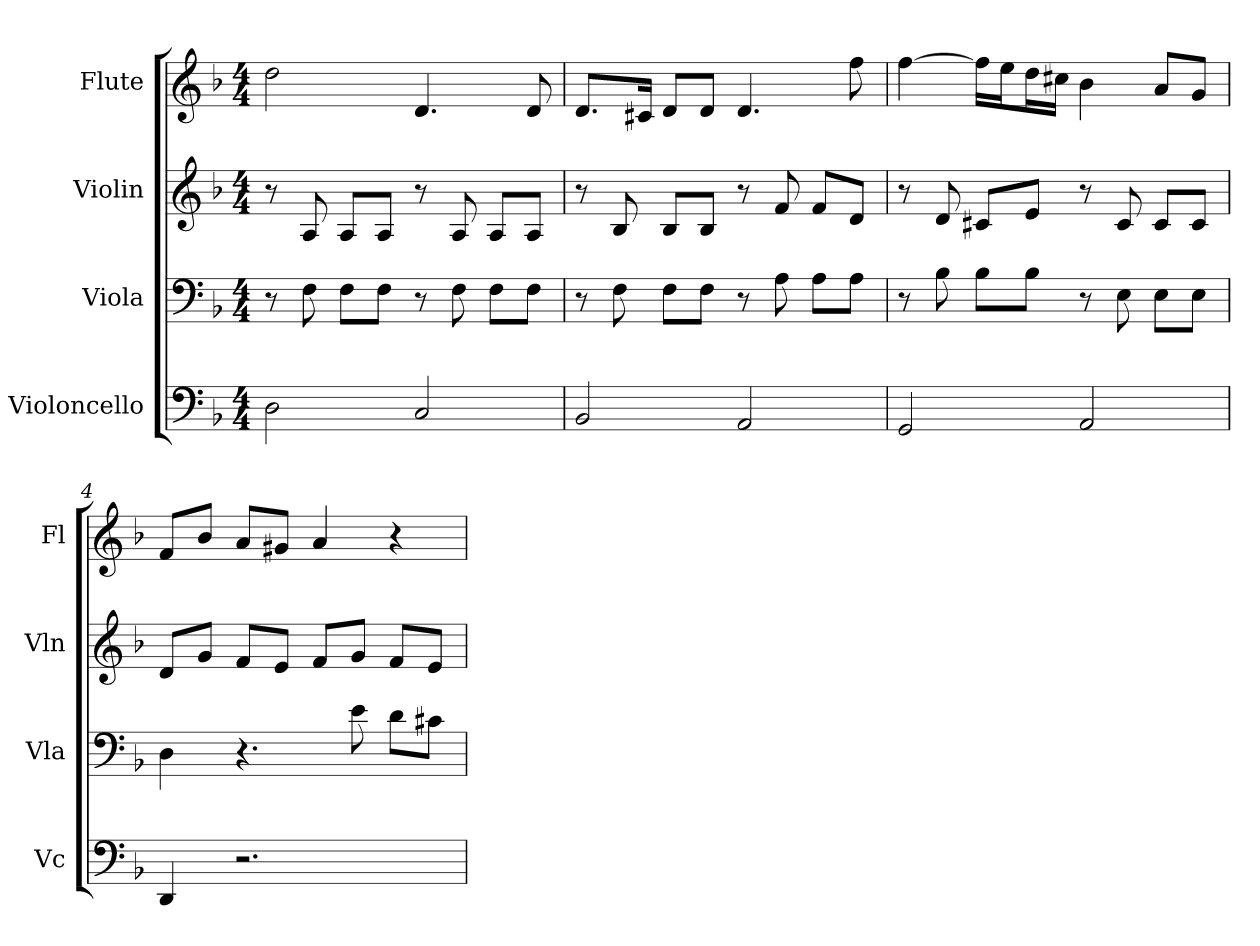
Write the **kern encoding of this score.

**kern	**kern	**kern	**kern
*part4	*part3	*part2	*part1
*staff4	*staff3	*staff2	*staff1
*I"Violoncello	*I"Viola	*I"Violin	*I"Flute
*I'Vc	*I'Vla	*I'Vln	*I'Fl
*k[b-]	*k[b-]	*k[b-]	*k[b-]
*d:	*d:	*d:	*d:
*M4/4	*M4/4	*M4/4	*M4/4
*MM120	*MM120	*MM120	*MM120
=	=	=	=
2D	8r	8r	2dd
.	8F	8A	.
.	8FL	8AL	.
.	8FJ	8AJ	.
2C	8r	8r	4.d
.	8F	8A	.
.	8FL	8AL	.
.	8FJ	8AJ	8d
=2	=2	=2	=2
2BB-	8r	8r	8.dL
.	8F	8B-	.
.	.	.	16c#XJk
.	8FL	8B-L	8dL
.	8FJ	8B-J	8dJ
2AA	8r	8r	4.d
.	8A	8f	.
.	8AL	8fL	.
.	8AJ	8dJ	8ff
=3	=3	=3	=3
2GG	8r	8r	[4ff
.	8B-	8d	.
.	8B-L	8c#XL	16ffLL]
.	.	.	16eeJ
.	8B-J	8eJ	16ddL
.	.	.	16cc#XJJ
2AA	8r	8r	4b-
.	8E	8c#	.
.	8EL	8c#L	8aL
.	8EJ	8c#J	8gJ
=4	=4	=4	=4
4DD	4D	8dL	8fL
.	.	8gJ	8b-J
2.r	4.r	8fL	8aL
.	.	8eJ	8g#XJ
.	.	8fL	4a
.	8e	8gJ	.
.	8dL	8fL	4r
.	8c#XJ	8eJ	.
=	=	=	=
*-	*-	*-	*-
